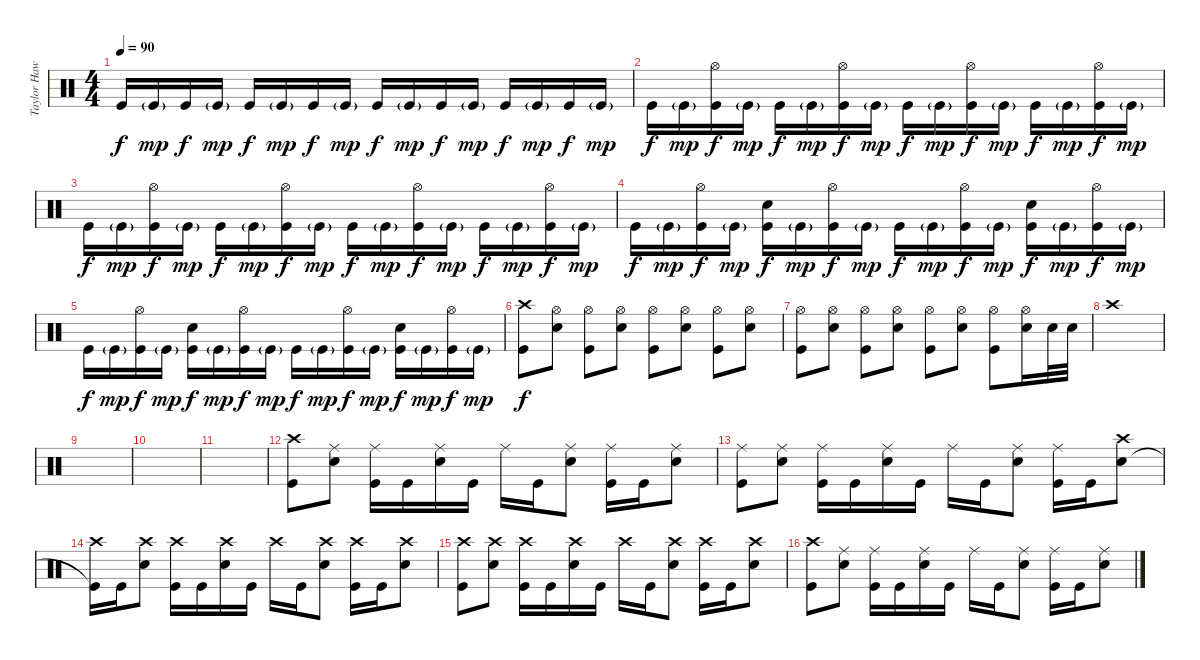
\track ("Taylor Hawkins - Drums" "Taylor Haw") {instrument percussion}
\staff {score}
\articulation defaults
\ts (4 4)
\tempo 90
\clef neutral
\ks c "Kick (hit)".16{dy f} "Kick (hit)"{g}.16{dy mp} "Kick (hit)".16{dy f} "Kick (hit)"{g}.16{dy mp} "Kick (hit)".16{dy f} "Kick (hit)"{g}.16{dy mp} "Kick (hit)".16{dy f} "Kick (hit)"{g}.16{dy mp} "Kick (hit)".16{dy f} "Kick (hit)"{g}.16{dy mp} "Kick (hit)".16{dy f} "Kick (hit)"{g}.16{dy mp} "Kick (hit)".16{dy f} "Kick (hit)"{g}.16{dy mp} "Kick (hit)".16{dy f} "Kick (hit)"{g}.16{dy mp}
|
"Kick (hit)".16{dy f} "Kick (hit)"{g}.16{dy mp} ("Hi-Hat (open)" "Kick (hit)").16{dy f} "Kick (hit)"{g}.16{dy mp} "Kick (hit)".16{dy f} "Kick (hit)"{g}.16{dy mp} ("Hi-Hat (open)" "Kick (hit)").16{dy f} "Kick (hit)"{g}.16{dy mp} "Kick (hit)".16{dy f} "Kick (hit)"{g}.16{dy mp} ("Hi-Hat (open)" "Kick (hit)").16{dy f} "Kick (hit)"{g}.16{dy mp} "Kick (hit)".16{dy f} "Kick (hit)"{g}.16{dy mp} ("Hi-Hat (open)" "Kick (hit)").16{dy f} "Kick (hit)"{g}.16{dy mp} |
"Kick (hit)".16{dy f} "Kick (hit)"{g}.16{dy mp} ("Hi-Hat (open)" "Kick (hit)").16{dy f} "Kick (hit)"{g}.16{dy mp} "Kick (hit)".16{dy f} "Kick (hit)"{g}.16{dy mp} ("Hi-Hat (open)" "Kick (hit)").16{dy f} "Kick (hit)"{g}.16{dy mp} "Kick (hit)".16{dy f} "Kick (hit)"{g}.16{dy mp} ("Hi-Hat (open)" "Kick (hit)").16{dy f} "Kick (hit)"{g}.16{dy mp} "Kick (hit)".16{dy f} "Kick (hit)"{g}.16{dy mp} ("Hi-Hat (open)" "Kick (hit)").16{dy f} "Kick (hit)"{g}.16{dy mp} |
"Kick (hit)".16{dy f} "Kick (hit)"{g}.16{dy mp} ("Hi-Hat (open)" "Kick (hit)").16{dy f} "Kick (hit)"{g}.16{dy mp} ("Electric Snare (hit)" "Kick (hit)").16{dy f} "Kick (hit)"{g}.16{dy mp} ("Hi-Hat (open)" "Kick (hit)").16{dy f} "Kick (hit)"{g}.16{dy mp} "Kick (hit)".16{dy f} "Kick (hit)"{g}.16{dy mp} ("Hi-Hat (open)" "Kick (hit)").16{dy f} "Kick (hit)"{g}.16{dy mp} ("Electric Snare (hit)" "Kick (hit)").16{dy f} "Kick (hit)"{g}.16{dy mp} ("Hi-Hat (open)" "Kick (hit)").16{dy f} "Kick (hit)"{g}.16{dy mp} |
"Kick (hit)".16{dy f} "Kick (hit)"{g}.16{dy mp} ("Hi-Hat (open)" "Kick (hit)").16{dy f} "Kick (hit)"{g}.16{dy mp} ("Electric Snare (hit)" "Kick (hit)").16{dy f} "Kick (hit)"{g}.16{dy mp} ("Hi-Hat (open)" "Kick (hit)").16{dy f} "Kick (hit)"{g}.16{dy mp} "Kick (hit)".16{dy f} "Kick (hit)"{g}.16{dy mp} ("Hi-Hat (open)" "Kick (hit)").16{dy f} "Kick (hit)"{g}.16{dy mp} ("Electric Snare (hit)" "Kick (hit)").16{dy f} "Kick (hit)"{g}.16{dy mp} ("Hi-Hat (open)" "Kick (hit)").16{dy f} "Kick (hit)"{g}.16{dy mp} |
("Crash high (hit)" "Kick (hit)").8{dy f} ("Hi-Hat (open)" "Snare (hit) 2").8 ("Hi-Hat (open)" "Kick (hit)").8 ("Hi-Hat (open)" "Snare (hit) 2").8 ("Hi-Hat (open)" "Kick (hit)").8 ("Hi-Hat (open)" "Snare (hit) 2").8 ("Hi-Hat (open)" "Kick (hit)").8 ("Hi-Hat (open)" "Snare (hit) 2").8 |
("Hi-Hat (open)" "Kick (hit)").8 ("Hi-Hat (open)" "Snare (hit) 2").8 ("Hi-Hat (open)" "Kick (hit)").8 ("Hi-Hat (open)" "Snare (hit) 2").8 ("Hi-Hat (open)" "Kick (hit)").8 ("Hi-Hat (open)" "Snare (hit) 2").8 ("Hi-Hat (open)" "Kick (hit)").8 ("Hi-Hat (open)" "Snare (hit) 2").16 "Snare (hit) 2".32 "Snare (hit) 2".32 |
"Crash high (hit)".1 |
|
|
|
("Crash high (hit)" "Kick (hit)").8 ("Ride (middle)" "Electric Snare (hit)").8 ("Ride (middle)" "Kick (hit)").16 "Kick (hit)".16 ("Ride (middle)" "Electric Snare (hit)").16 "Kick (hit)".16 "Ride (middle)".16 "Kick (hit)".16 ("Ride (middle)" "Electric Snare (hit)").8 ("Ride (middle)" "Kick (hit)").16 "Kick (hit)".16 ("Ride (middle)" "Snare (hit) 2").8 |
("Ride (middle)" "Kick (hit)").8 ("Ride (middle)" "Electric Snare (hit)").8 ("Ride (middle)" "Kick (hit)").16 "Kick (hit)".16 ("Ride (middle)" "Electric Snare (hit)").16 "Kick (hit)".16 "Ride (middle)".16 "Kick (hit)".16 ("Ride (middle)" "Electric Snare (hit)").8 ("Ride (middle)" "Kick (hit)").16 "Kick (hit)".16 ("Crash high (hit)" "Snare (hit) 2").8 |
("Crash high (hit)" "Kick (hit)"{t}).16 "Kick (hit)".16 ("Crash high (hit)" "Electric Snare (hit)").8 ("Crash high (hit)" "Kick (hit)").16 "Kick (hit)".16 ("Crash high (hit)" "Electric Snare (hit)").16 "Kick (hit)".16 "Crash high (hit)".16 "Kick (hit)".16 ("Crash high (hit)" "Electric Snare (hit)").8 ("Crash high (hit)" "Kick (hit)").16 "Kick (hit)".16 ("Crash high (hit)" "Snare (hit) 2").8 |
("Crash high (hit)" "Kick (hit)").8 ("Crash high (hit)" "Electric Snare (hit)").8 ("Crash high (hit)" "Kick (hit)").16 "Kick (hit)".16 ("Crash high (hit)" "Electric Snare (hit)").16 "Kick (hit)".16 "Crash high (hit)".16 "Kick (hit)".16 ("Crash high (hit)" "Electric Snare (hit)").8 ("Crash high (hit)" "Kick (hit)").16 "Kick (hit)".16 ("Crash high (hit)" "Electric Snare (hit)").8 |
("Crash high (hit)" "Kick (hit)").8 ("Ride (middle)" "Electric Snare (hit)").8 ("Ride (middle)" "Kick (hit)").16 "Kick (hit)".16 ("Ride (middle)" "Electric Snare (hit)").16 "Kick (hit)".16 "Ride (middle)".16 "Kick (hit)".16 ("Ride (middle)" "Electric Snare (hit)").8 ("Ride (middle)" "Kick (hit)").16 "Kick (hit)".16 ("Ride (middle)" "Snare (hit) 2").8
